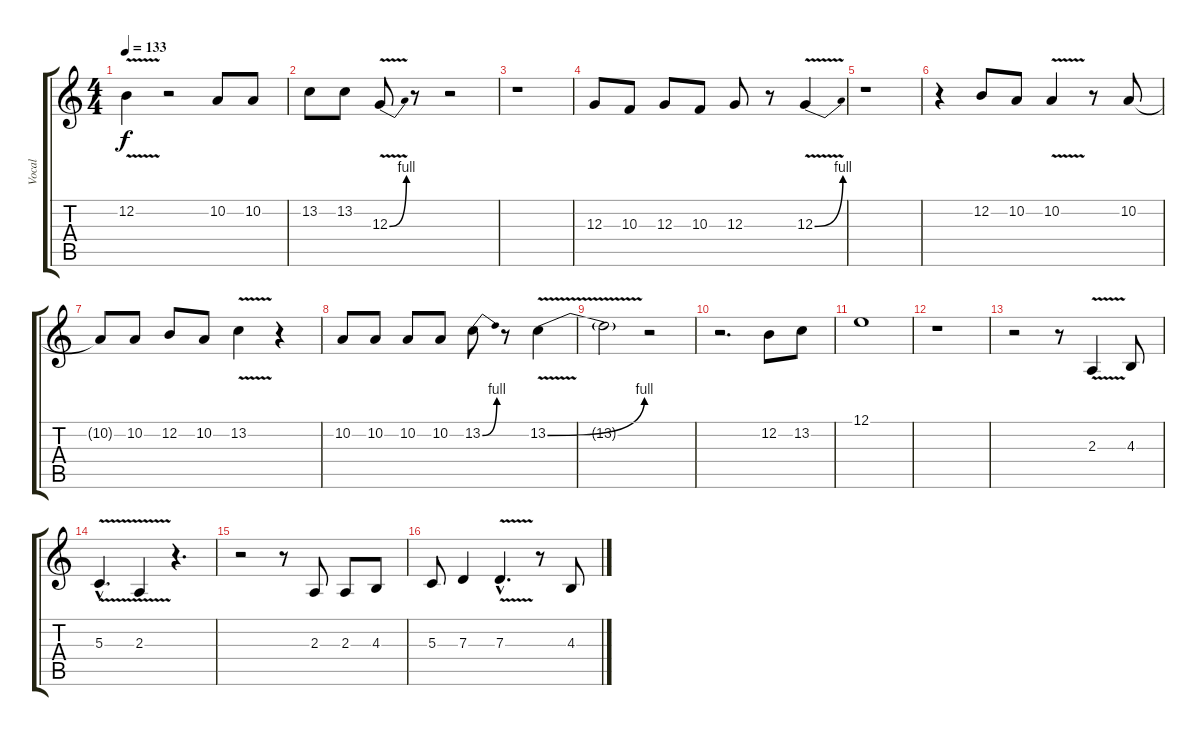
\track ("Vocal" "Vocal") {instrument tenorsax}
\staff {score tabs}
\tuning (E4 B3 G3 D3 A2 E2) {hide}
\ts (4 4)
\tempo 133
\clef g2
\ks c
12.2{v}.4{dy f} r.2 10.2.8 10.2.8 |
13.2.8 13.2.8 12.3{be (bend 0 0 60 4) v}.8 r.8 r.2 |
r.1 |
12.3.8 10.3.8 12.3.8 10.3.8 12.3.8 r.8 12.3{be (bend 0 0 60 4) v}.4 |
r.1 |
r.4 12.2.8 10.2.8 10.2{v}.4 r.8 10.2.8 |
10.2{t}.8 10.2.8 12.2.8 10.2.8 13.2{v}.4 r.4 |
10.2.8 10.2.8 10.2.8 10.2.8 13.2{be (bend 0 0 60 4)}.8 r.8 13.2{be (bend 0 0 60 4) v}.4 |
13.2{t}.2 r.2 |
r.2{d} 12.2.8 13.2.8 |
12.1.1 |
r.1 |
r.2 r.8 2.3{v}.4 4.3.8 |
5.3{v hac}.4{d} 2.3{v}.4 r.4{d} |
r.2 r.8 2.3.8 2.3.8 4.3.8 |
5.3.8 7.3.4 7.3{v hac}.4{d} r.8 4.3.8
